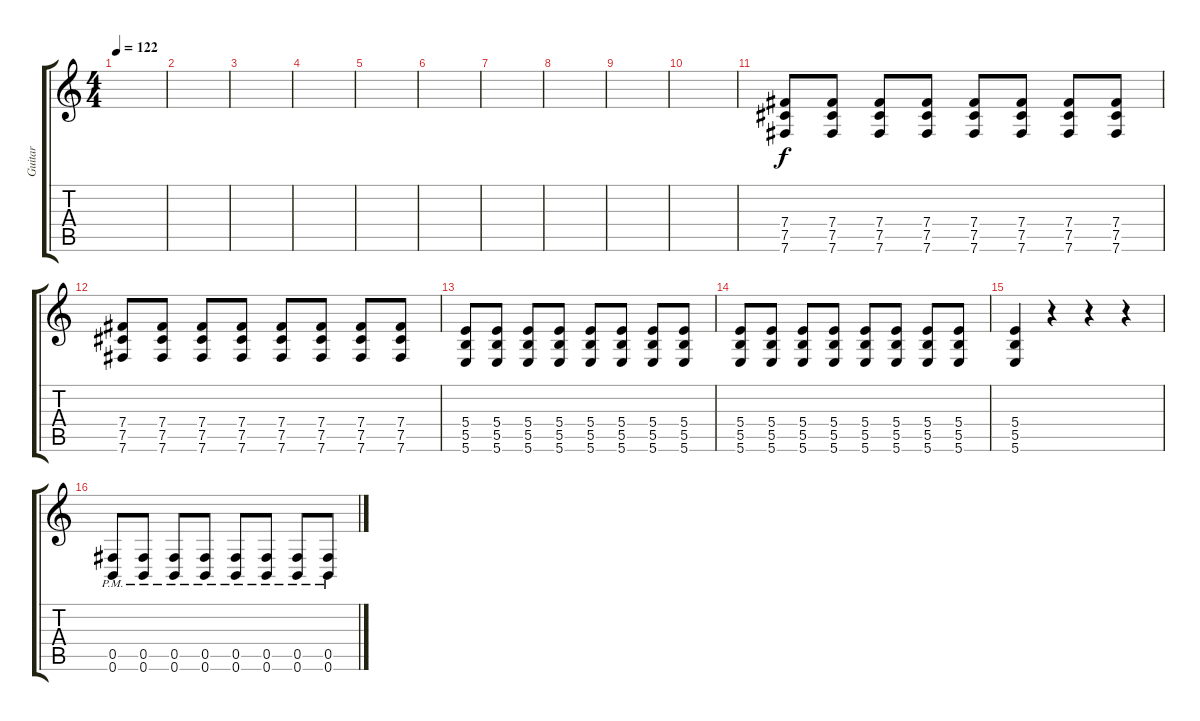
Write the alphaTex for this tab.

\track ("Guitar" "Guitar") {instrument distortionguitar}
\staff {score tabs}
\tuning (Eb4 B3 Gb3 B2 Gb2 B1) {hide}
\ts (4 4)
\tempo 122
\clef g2
\ks c
|
|
|
|
|
|
|
|
|
|
(7.4 7.5 7.6).8 (7.4 7.5 7.6).8 (7.4 7.5 7.6).8 (7.4 7.5 7.6).8 (7.4 7.5 7.6).8 (7.4 7.5 7.6).8 (7.4 7.5 7.6).8 (7.4 7.5 7.6).8 |
(7.4 7.5 7.6).8 (7.4 7.5 7.6).8 (7.4 7.5 7.6).8 (7.4 7.5 7.6).8 (7.4 7.5 7.6).8 (7.4 7.5 7.6).8 (7.4 7.5 7.6).8 (7.4 7.5 7.6).8 |
(5.4 5.5 5.6).8 (5.4 5.5 5.6).8 (5.4 5.5 5.6).8 (5.4 5.5 5.6).8 (5.4 5.5 5.6).8 (5.4 5.5 5.6).8 (5.4 5.5 5.6).8 (5.4 5.5 5.6).8 |
(5.4 5.5 5.6).8 (5.4 5.5 5.6).8 (5.4 5.5 5.6).8 (5.4 5.5 5.6).8 (5.4 5.5 5.6).8 (5.4 5.5 5.6).8 (5.4 5.5 5.6).8 (5.4 5.5 5.6).8 |
(5.4 5.5 5.6).4 r.4 r.4 r.4 |
(0.5{pm} 0.6{pm}).8 (0.5{pm} 0.6{pm}).8 (0.5{pm} 0.6{pm}).8 (0.5{pm} 0.6{pm}).8 (0.5{pm} 0.6{pm}).8 (0.5{pm} 0.6{pm}).8 (0.5{pm} 0.6{pm}).8 (0.5{pm} 0.6{pm}).8
